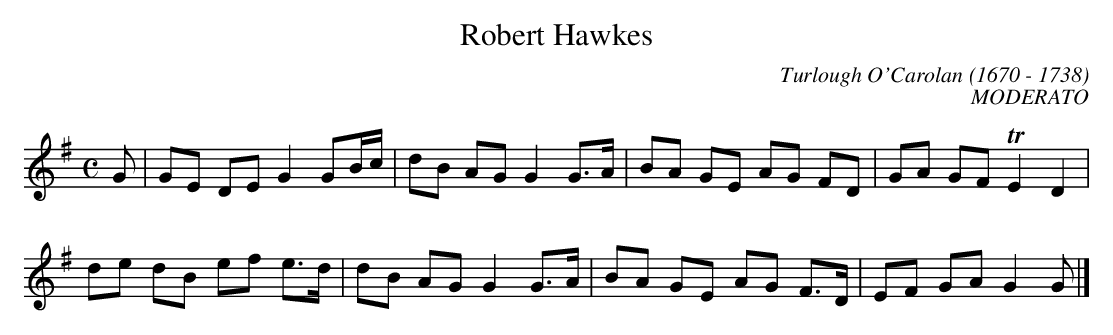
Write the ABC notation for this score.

X:1occ
T:Robert Hawkes
C:Turlough O'Carolan (1670 - 1738)
C:MODERATO
M:C
L:1/8
K:G
G|GE DE G2GB/2c/2|dB AG G2G3/2A/2|BA GE AG FD|GA GF TE2D2|
de dB ef e3/2d/2|dB AG G2G3/2A/2|BA GE AG F3/2D/2|EF GA G2G |]
